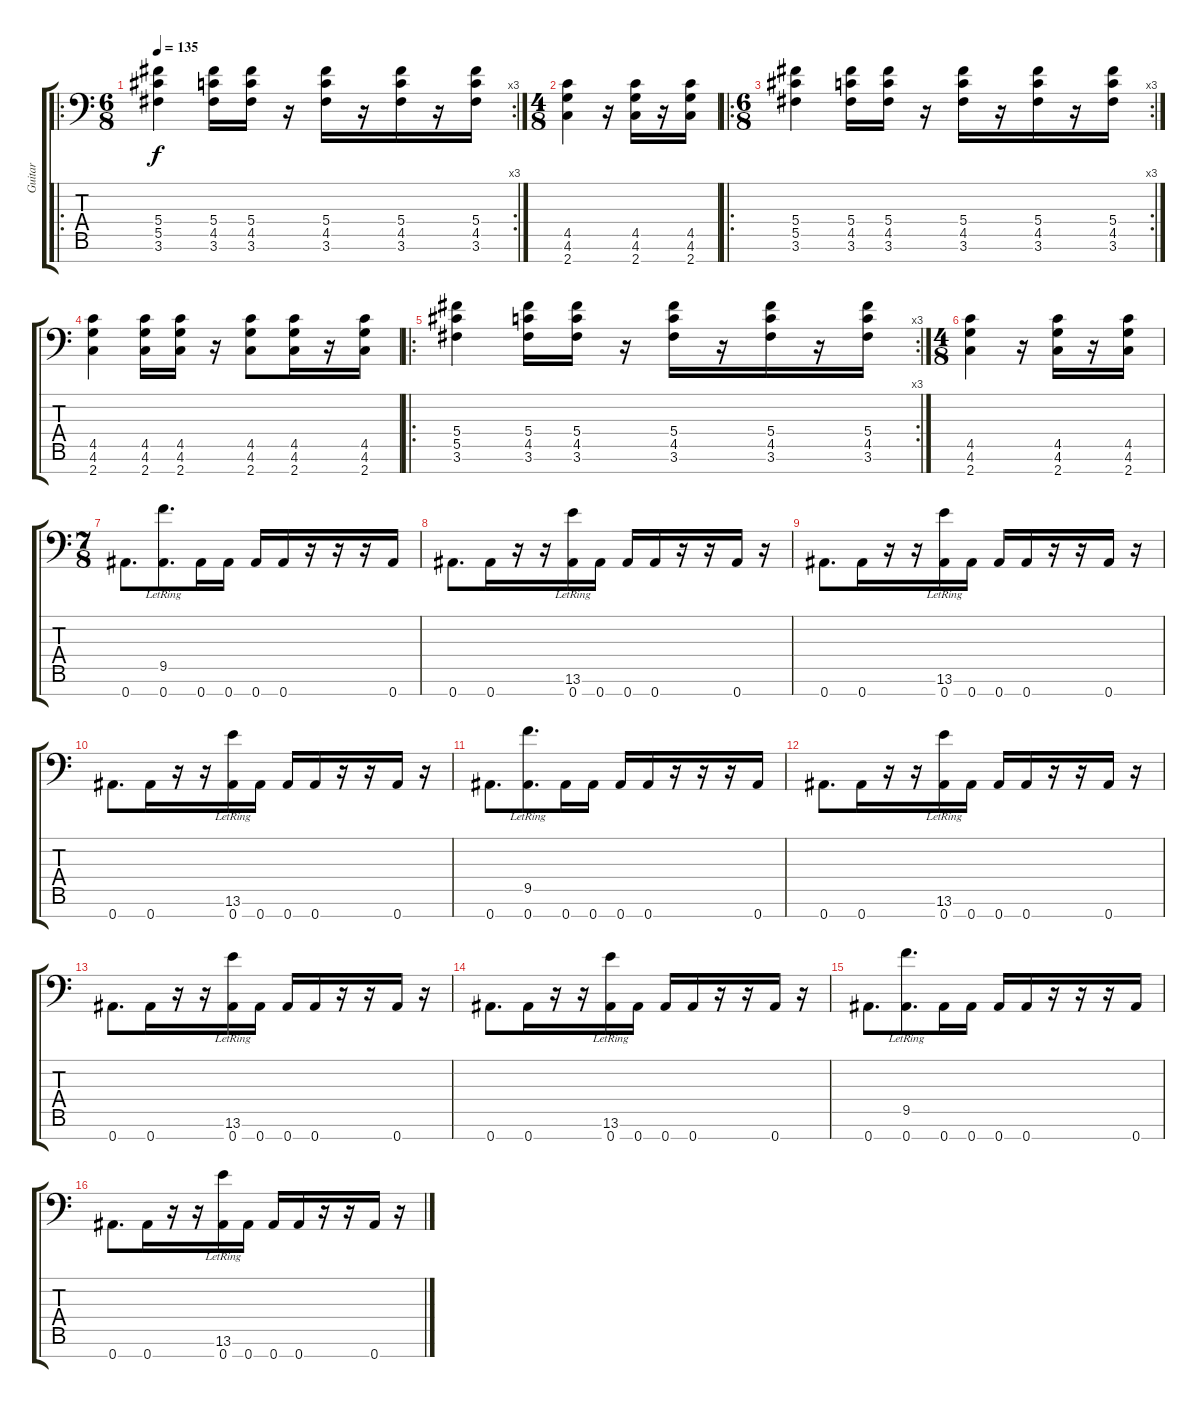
\track ("Guitar" "Guitar") {instrument overdrivenguitar}
\staff {score tabs}
\tuning (Eb4 Bb3 Gb3 Db3 Ab2 Eb2 Bb1) {hide}
\ro
\rc 3
\ts (6 8)
\tempo 135
\clef f4
\ks c
(5.4 5.5 3.6).4{dy f} (5.4 4.5 3.6).16 (5.4 4.5 3.6).16 r.16 (5.4 4.5 3.6).16 r.16 (5.4 4.5 3.6).16 r.16 (5.4 4.5 3.6).16 |
\ts (4 8)
(4.5 4.6 2.7).4 r.16 (4.5 4.6 2.7).16 r.16 (4.5 4.6 2.7).16 |
\ro
\rc 3
\ts (6 8)
(5.4 5.5 3.6).4 (5.4 4.5 3.6).16 (5.4 4.5 3.6).16 r.16 (5.4 4.5 3.6).16 r.16 (5.4 4.5 3.6).16 r.16 (5.4 4.5 3.6).16 |
(4.5 4.6 2.7).4 (4.5 4.6 2.7).16 (4.5 4.6 2.7).16 r.16 (4.5 4.6 2.7).8 (4.5 4.6 2.7).16 r.16 (4.5 4.6 2.7).16 |
\ro
\rc 3
(5.4 5.5 3.6).4 (5.4 4.5 3.6).16 (5.4 4.5 3.6).16 r.16 (5.4 4.5 3.6).16 r.16 (5.4 4.5 3.6).16 r.16 (5.4 4.5 3.6).16 |
\ts (4 8)
(4.5 4.6 2.7).4 r.16 (4.5 4.6 2.7).16 r.16 (4.5 4.6 2.7).16 |
\ts (7 8)
0.7.8{d} (9.5{lr} 0.7).8{d} 0.7.16 0.7.16 0.7.16 0.7.16 r.16 r.16 r.16 0.7.16 |
0.7.8{d} 0.7.16 r.16 r.16 (13.6{lr} 0.7).16 0.7.16 0.7.16 0.7.16 r.16 r.16 0.7.16 r.16 |
0.7.8{d} 0.7.16 r.16 r.16 (13.6{lr} 0.7).16 0.7.16 0.7.16 0.7.16 r.16 r.16 0.7.16 r.16 |
0.7.8{d} 0.7.16 r.16 r.16 (13.6{lr} 0.7).16 0.7.16 0.7.16 0.7.16 r.16 r.16 0.7.16 r.16 |
0.7.8{d} (9.5{lr} 0.7).8{d} 0.7.16 0.7.16 0.7.16 0.7.16 r.16 r.16 r.16 0.7.16 |
0.7.8{d} 0.7.16 r.16 r.16 (13.6{lr} 0.7).16 0.7.16 0.7.16 0.7.16 r.16 r.16 0.7.16 r.16 |
0.7.8{d} 0.7.16 r.16 r.16 (13.6{lr} 0.7).16 0.7.16 0.7.16 0.7.16 r.16 r.16 0.7.16 r.16 |
0.7.8{d} 0.7.16 r.16 r.16 (13.6{lr} 0.7).16 0.7.16 0.7.16 0.7.16 r.16 r.16 0.7.16 r.16 |
0.7.8{d} (9.5{lr} 0.7).8{d} 0.7.16 0.7.16 0.7.16 0.7.16 r.16 r.16 r.16 0.7.16 |
0.7.8{d} 0.7.16 r.16 r.16 (13.6{lr} 0.7).16 0.7.16 0.7.16 0.7.16 r.16 r.16 0.7.16 r.16
